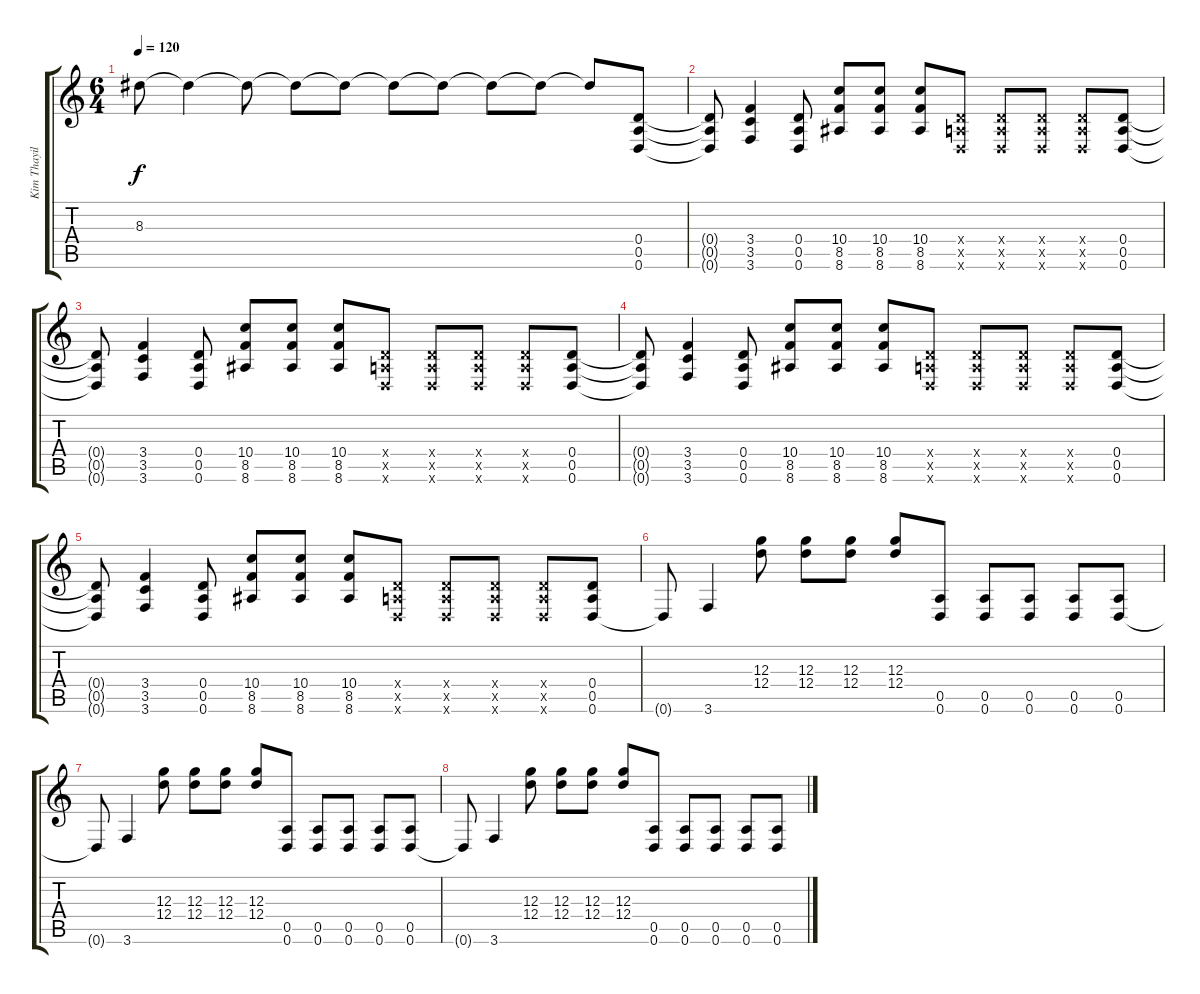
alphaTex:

\track ("Kim Thayil (Lead Gtr)" "Kim Thayil") {instrument distortionguitar}
\staff {score tabs}
\tuning (E4 B3 G3 D3 A2 D2) {hide}
\ts (6 4)
\tempo 120
\clef g2
\ks c
8.3{t}.8{dy f} 8.3{t}.4 8.3{t}.8 8.3{t}.8 8.3{t}.8 8.3{t}.8 8.3{t}.8 8.3{t}.8 8.3{t}.8 8.3{t}.8 (0.4 0.5 0.6).8 |
(0.4{t} 0.5{t} 0.6{t}).8 (3.4 3.5 3.6).4 (0.4 0.5 0.6).8 (10.4 8.5 8.6).8 (10.4 8.5 8.6).8 (10.4 8.5 8.6).8 (0.4{x} 0.5{x} 0.6{x}).8 (0.4{x} 0.5{x} 0.6{x}).8 (0.4{x} 0.5{x} 0.6{x}).8 (0.4{x} 0.5{x} 0.6{x}).8 (0.4 0.5 0.6).8 |
(0.4{t} 0.5{t} 0.6{t}).8 (3.4 3.5 3.6).4 (0.4 0.5 0.6).8 (10.4 8.5 8.6).8 (10.4 8.5 8.6).8 (10.4 8.5 8.6).8 (0.4{x} 0.5{x} 0.6{x}).8 (0.4{x} 0.5{x} 0.6{x}).8 (0.4{x} 0.5{x} 0.6{x}).8 (0.4{x} 0.5{x} 0.6{x}).8 (0.4 0.5 0.6).8 |
(0.4{t} 0.5{t} 0.6{t}).8 (3.4 3.5 3.6).4 (0.4 0.5 0.6).8 (10.4 8.5 8.6).8 (10.4 8.5 8.6).8 (10.4 8.5 8.6).8 (0.4{x} 0.5{x} 0.6{x}).8 (0.4{x} 0.5{x} 0.6{x}).8 (0.4{x} 0.5{x} 0.6{x}).8 (0.4{x} 0.5{x} 0.6{x}).8 (0.4 0.5 0.6).8 |
(0.4{t} 0.5{t} 0.6{t}).8 (3.4 3.5 3.6).4 (0.4 0.5 0.6).8 (10.4 8.5 8.6).8 (10.4 8.5 8.6).8 (10.4 8.5 8.6).8 (0.4{x} 0.5{x} 0.6{x}).8 (0.4{x} 0.5{x} 0.6{x}).8 (0.4{x} 0.5{x} 0.6{x}).8 (0.4{x} 0.5{x} 0.6{x}).8 (0.4 0.5 0.6).8 |
0.6{t}.8 3.6.4 (12.3 12.4).8 (12.3 12.4).8 (12.3 12.4).8 (12.3 12.4).8 (0.5 0.6).8 (0.5 0.6).8 (0.5 0.6).8 (0.5 0.6).8 (0.5 0.6).8 |
0.6{t}.8 3.6.4 (12.3 12.4).8 (12.3 12.4).8 (12.3 12.4).8 (12.3 12.4).8 (0.5 0.6).8 (0.5 0.6).8 (0.5 0.6).8 (0.5 0.6).8 (0.5 0.6).8 |
0.6{t}.8 3.6.4 (12.3 12.4).8 (12.3 12.4).8 (12.3 12.4).8 (12.3 12.4).8 (0.5 0.6).8 (0.5 0.6).8 (0.5 0.6).8 (0.5 0.6).8 (0.5 0.6).8
